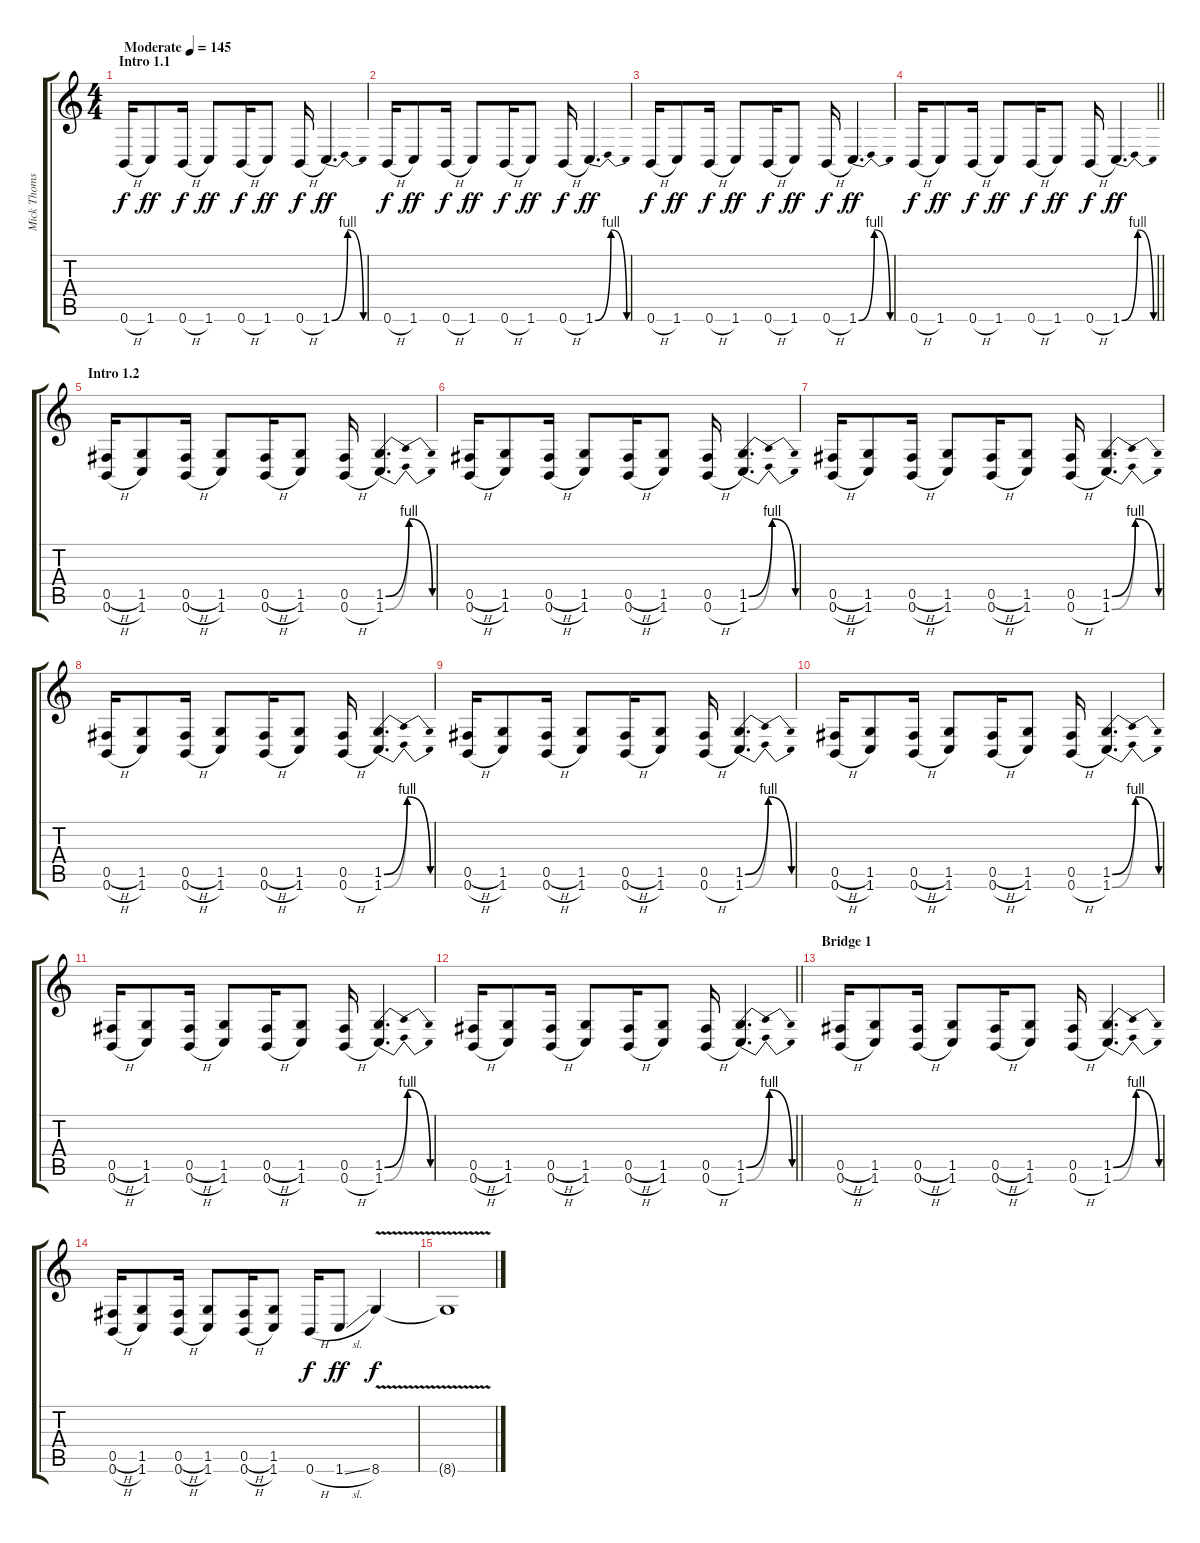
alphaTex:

\track ("Mick Thomson" "Mick Thoms") {instrument distortionguitar}
\staff {score tabs}
\tuning (Db4 Ab3 E3 B2 Gb2 B1) {hide}
\ts (4 4)
\section ("" "Intro 1.1")
\tempo (145 "Moderate")
\clef g2
\ks c
0.6{h}.16{dy f volume 13 instrument overdrivenguitar} 1.6.8{dy ff} 0.6{h}.16{dy f} 1.6.8{dy ff} 0.6{h}.16{dy f} 1.6.8{dy ff} 0.6{h}.16{dy f} 1.6{be (bendrelease 0 0 15 4 45 4 60 0)}.4{d dy ff} |
0.6{h}.16{dy f} 1.6.8{dy ff} 0.6{h}.16{dy f} 1.6.8{dy ff} 0.6{h}.16{dy f} 1.6.8{dy ff} 0.6{h}.16{dy f} 1.6{be (bendrelease 0 0 15 4 45 4 60 0)}.4{d dy ff} |
0.6{h}.16{dy f} 1.6.8{dy ff} 0.6{h}.16{dy f} 1.6.8{dy ff} 0.6{h}.16{dy f} 1.6.8{dy ff} 0.6{h}.16{dy f} 1.6{be (bendrelease 0 0 15 4 45 4 60 0)}.4{d dy ff} |
\barLineRight lightlight
0.6{h}.16{dy f} 1.6.8{dy ff} 0.6{h}.16{dy f} 1.6.8{dy ff} 0.6{h}.16{dy f} 1.6.8{dy ff} 0.6{h}.16{dy f} 1.6{be (bendrelease 0 0 15 4 45 4 60 0)}.4{d dy ff} |
\section ("" "Intro 1.2")
(0.5{h} 0.6{h}).16 (1.5 1.6).8 (0.5{h} 0.6{h}).16 (1.5 1.6).8 (0.5{h} 0.6{h}).16 (1.5 1.6).8 (0.5 0.6{h}).16 (1.5{be (bendrelease 0 0 15 4 45 4 60 0)} 1.6{be (bendrelease 0 0 15 4 45 4 60 0)}).4{d} |
(0.5{h} 0.6{h}).16 (1.5 1.6).8 (0.5{h} 0.6{h}).16 (1.5 1.6).8 (0.5{h} 0.6{h}).16 (1.5 1.6).8 (0.5 0.6{h}).16 (1.5{be (bendrelease 0 0 15 4 45 4 60 0)} 1.6{be (bendrelease 0 0 15 4 45 4 60 0)}).4{d} |
(0.5{h} 0.6{h}).16 (1.5 1.6).8 (0.5{h} 0.6{h}).16 (1.5 1.6).8 (0.5{h} 0.6{h}).16 (1.5 1.6).8 (0.5 0.6{h}).16 (1.5{be (bendrelease 0 0 15 4 45 4 60 0)} 1.6{be (bendrelease 0 0 15 4 45 4 60 0)}).4{d} |
(0.5{h} 0.6{h}).16 (1.5 1.6).8 (0.5{h} 0.6{h}).16 (1.5 1.6).8 (0.5{h} 0.6{h}).16 (1.5 1.6).8 (0.5 0.6{h}).16 (1.5{be (bendrelease 0 0 15 4 45 4 60 0)} 1.6{be (bendrelease 0 0 15 4 45 4 60 0)}).4{d} |
(0.5{h} 0.6{h}).16 (1.5 1.6).8 (0.5{h} 0.6{h}).16 (1.5 1.6).8 (0.5{h} 0.6{h}).16 (1.5 1.6).8 (0.5 0.6{h}).16 (1.5{be (bendrelease 0 0 15 4 45 4 60 0)} 1.6{be (bendrelease 0 0 15 4 45 4 60 0)}).4{d} |
(0.5{h} 0.6{h}).16 (1.5 1.6).8 (0.5{h} 0.6{h}).16 (1.5 1.6).8 (0.5{h} 0.6{h}).16 (1.5 1.6).8 (0.5 0.6{h}).16 (1.5{be (bendrelease 0 0 15 4 45 4 60 0)} 1.6{be (bendrelease 0 0 15 4 45 4 60 0)}).4{d} |
(0.5{h} 0.6{h}).16 (1.5 1.6).8 (0.5{h} 0.6{h}).16 (1.5 1.6).8 (0.5{h} 0.6{h}).16 (1.5 1.6).8 (0.5 0.6{h}).16 (1.5{be (bendrelease 0 0 15 4 45 4 60 0)} 1.6{be (bendrelease 0 0 15 4 45 4 60 0)}).4{d} |
\barLineRight lightlight
(0.5{h} 0.6{h}).16 (1.5 1.6).8 (0.5{h} 0.6{h}).16 (1.5 1.6).8 (0.5{h} 0.6{h}).16 (1.5 1.6).8 (0.5 0.6{h}).16 (1.5{be (bendrelease 0 0 15 4 45 4 60 0)} 1.6{be (bendrelease 0 0 15 4 45 4 60 0)}).4{d} |
\section ("" "Bridge 1")
(0.5{h} 0.6{h}).16 (1.5 1.6).8 (0.5{h} 0.6{h}).16 (1.5 1.6).8 (0.5{h} 0.6{h}).16 (1.5 1.6).8 (0.5 0.6{h}).16 (1.5{be (bendrelease 0 0 15 4 45 4 60 0)} 1.6{be (bendrelease 0 0 15 4 45 4 60 0)}).4{d} |
(0.5{h} 0.6{h}).16 (1.5 1.6).8 (0.5{h} 0.6{h}).16 (1.5 1.6).8 (0.5{h} 0.6{h}).16 (1.5 1.6).8 0.6{h}.16{dy f} 1.6{sl}.8{dy ff} 8.6{v}.4{dy f} |
8.6{t}.1
